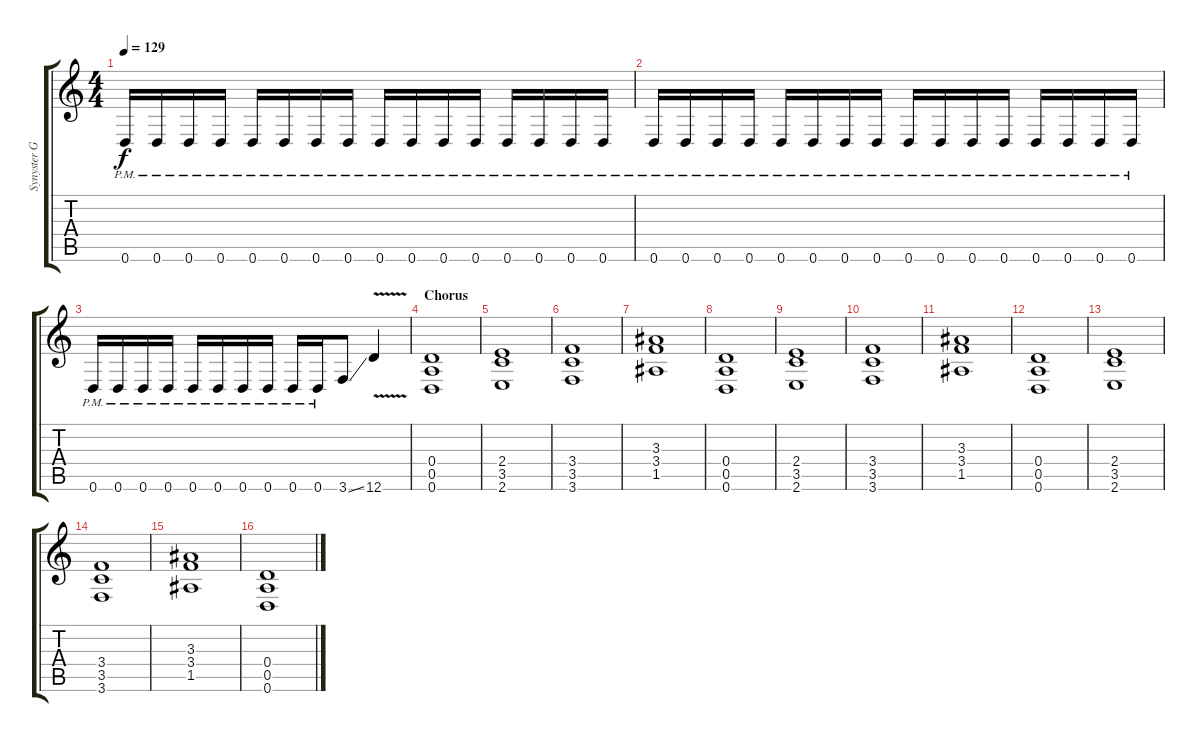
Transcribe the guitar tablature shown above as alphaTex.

\track ("Synyster Gates (Rhythm)" "Synyster G") {instrument distortionguitar}
\staff {score tabs}
\tuning (E4 B3 G3 D3 A2 D2) {hide}
\ts (4 4)
\tempo 129
\clef g2
\ks c
0.6{pm}.16{dy f} 0.6{pm}.16 0.6{pm}.16 0.6{pm}.16 0.6{pm}.16 0.6{pm}.16 0.6{pm}.16 0.6{pm}.16 0.6{pm}.16 0.6{pm}.16 0.6{pm}.16 0.6{pm}.16 0.6{pm}.16 0.6{pm}.16 0.6{pm}.16 0.6{pm}.16 |
0.6{pm}.16 0.6{pm}.16 0.6{pm}.16 0.6{pm}.16 0.6{pm}.16 0.6{pm}.16 0.6{pm}.16 0.6{pm}.16 0.6{pm}.16 0.6{pm}.16 0.6{pm}.16 0.6{pm}.16 0.6{pm}.16 0.6{pm}.16 0.6{pm}.16 0.6{pm}.16 |
0.6{pm}.16 0.6{pm}.16 0.6{pm}.16 0.6{pm}.16 0.6{pm}.16 0.6{pm}.16 0.6{pm}.16 0.6{pm}.16 0.6{pm}.16 0.6{pm}.16 3.6{ss}.8 12.6{v}.4 |
\section ("" "Chorus")
(0.4 0.5 0.6).1 |
(2.4 3.5 2.6).1 |
(3.4 3.5 3.6).1 |
(3.3 3.4 1.5).1 |
(0.4 0.5 0.6).1 |
(2.4 3.5 2.6).1 |
(3.4 3.5 3.6).1 |
(3.3 3.4 1.5).1 |
(0.4 0.5 0.6).1 |
(2.4 3.5 2.6).1 |
(3.4 3.5 3.6).1 |
(3.3 3.4 1.5).1 |
(0.4 0.5 0.6).1
